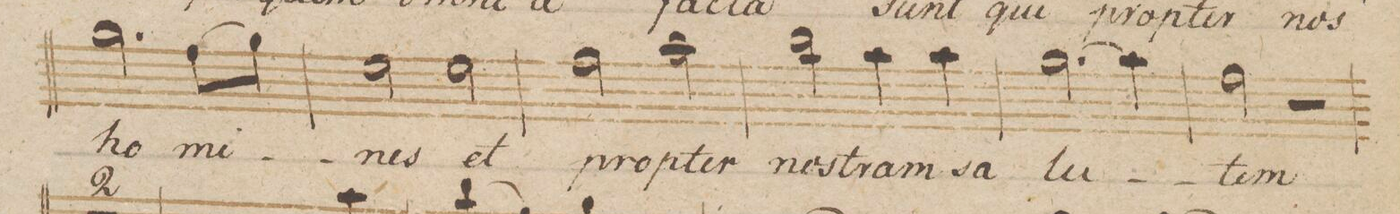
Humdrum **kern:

**kern	**text	**dynam
*I"Basso.	*	*
*clefF4	*	*
*k[b-]	*	*
*met(c|)	*	*
*M2/2	*	*
2.B-\	ho-	.
(8A\L	-mi-	.
8B-\J)	.	.
=59	=59	=59
2G\	-nes	.
2G\	et	.
=60	=60	=60
2A\	prop-	.
2c\	-ter	.
=61	=61	=61
2d\	nos-	.
4c\	-tram	.
4c\	sa-	.
=62	=62	=62
(2.B-\	-lu-	.
4c\)	.	.
=63	=63	=63
2A\	-tem	.
2r	.	.
=64	=64	=64
*-	*-	*-
